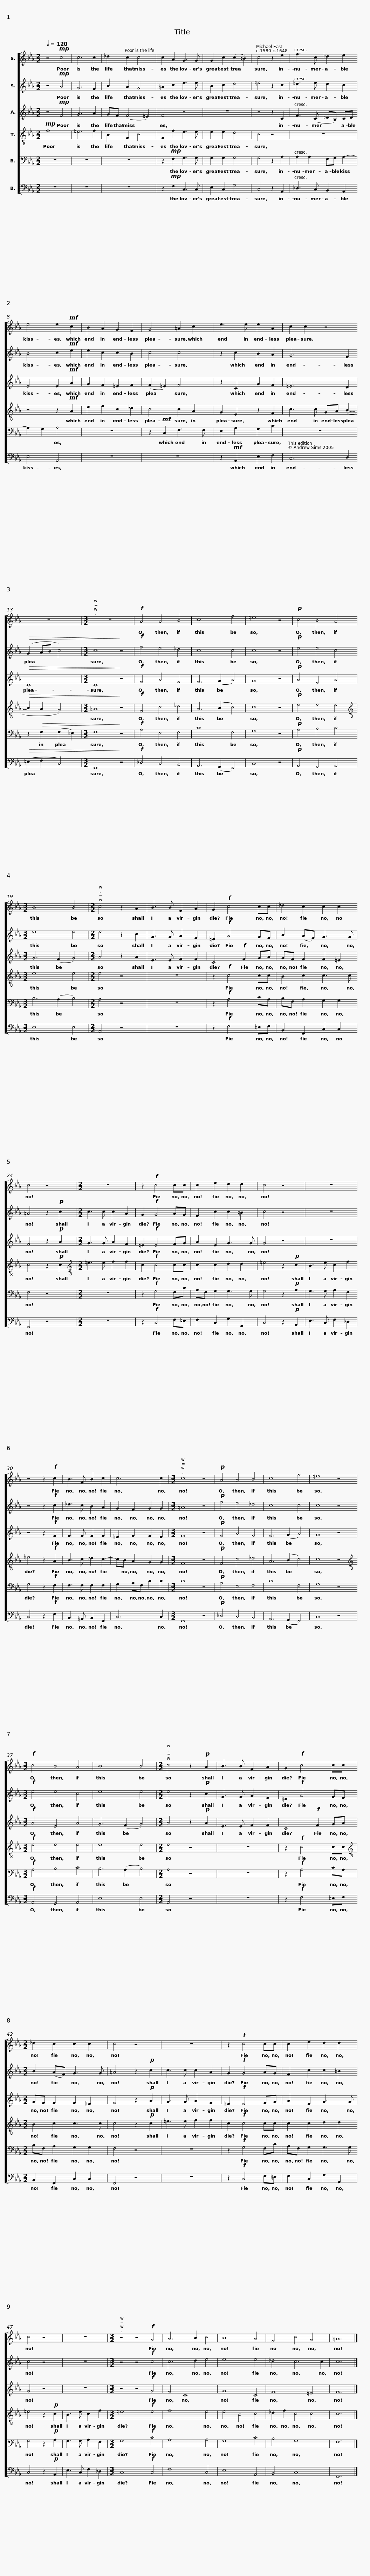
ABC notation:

X:1
%%score [ 1 2 3 4 5 6 ]
L:1/8
Q:1/4=120
M:2/2
I:linebreak $
K:Eb
V:1 treble
V:2 treble
V:3 treble
V:4 treble-8
V:5 bass
V:6 bass
V:1
 z4!mp! c4 | c6 c2 | _d2 c2 c4 | c2 A2 G3 G | G2 c2 (c2 =B2) | %5
 c4 z2 e2 |$ f3 c _d2 e2 | e4 e2!mf! c2 | B2 A2 G2 F2 | G4 =A2 c2 |$ %10
 e3 e e2 A2 |$ c2 c2 z4 | z8 |[M:3/2] z12 |!f! A4 A4 B4 | %15
 c8 f4 | =e8 z4 |$!p! c4 B4 A4 |$[M:3/2] B8 B4 |[M:2/2] c4 z2 A2 | %20
 B3 B F2 A2 | G2!f! c4 cc | _d2 c2 c2 c2 | c4 z4 |$[M:2/2] z8 | %25
 z2!f! c4 cc | c2 e2 d2 d2 | c4 z4 | z8 | z4 z2!f! c2 |$ %30
 B3 F B2 c2 | c6 c2 |[M:3/2] c8 z4 |!p! A4 A4 B4 | c8 f4 | %35
 =e8 z4 |$[M:3/2]!f! c4 B4 A4 | B8 B4 |[M:2/2] c4 z2!p! A2 | B3 B F2 A2 | %40
 G2!f! c4 cc |$[M:2/2] _d2 c2 c2 c2 | c4 z4 | z8 | z2!f! c4 cc | %45
 c2 e2 d2 d2 |$ c4 z4 | z8 |[M:3/2] z4 z4!f! G4 | A6 B2 c4 | %50
 B8 A4 | F4 c4 G4 | =A12 |] %53
V:2
 z4!mp! A4 | G6 F2 | B2 A2 G4 | =A2 c2 e3 e | B2 c2 d4 | %5
 =e4 z2 c2 |$ _d3 e d2 c2 | B4 c2!mf! e2 | e2 c2 c2 B2 | c4 c4 |$ %10
 z2 c2 B2 A2 |$ G6 F2 |!>(! (G2 AB c4) |[M:3/2] c8!>)! z4 |!f! f4 e4 _d4 | %15
 c8 c4 | c8 z4 |$!p! e4 e4 c4 |$[M:3/2] e8 e4 |[M:2/2] e4 z2 c2 | %20
 G3 G A2 F2 | =E2!f! A4 GF | B2 (AF) G3 G | =A4 z2!p! c2 |$[M:2/2] c3 c c2 A2 | %25
 G2!f! G4 AG | F2 c2 c2 =B2 | c4 z4 | z8 | z4 z2!f! c2 |$ %30
 _d3 c B2 A2 | G2 F2 G2 G2 |[M:3/2] =A8 z4 |!p! f4 e4 _d4 | c8 c4 | %35
 c8 z4 |$[M:3/2]!f! e4 e4 c4 | e8 e4 |[M:2/2] e4 z2!p! c2 | G3 G A2 F2 | %40
 =E2!f! A4 GF |$[M:2/2] B2 (AF) G3 G | =A4 z2!p! c2 | c3 c c2 A2 | G2!f! G4 AG | %45
 F2 c2 c2 =B2 |$ c4 z4 | z8 |[M:3/2] z4 z4!f! c4 | c6 d2 e4 | %50
 e8 e4 | _d4 c6 c2 | c12 |] %53
V:3
 z4!mp! F4 | G6 A2 | GF (F4 =E2) | F4 z4 | z8 | %5
 z4 z2 C2 |$ F3 (C _DB,) CD | E4 E2!mf! A2 | G2 F2 =E2 F2 | (F2 =E2) F4 |$ %10
 z2 C2 G2 F2 |$ =E6 D2 |!>(! C8 |[M:3/2] C8!>)! z4 |!f! F4 A4 F4 | %15
 F6 (G2 A4) | G8 z4 |$!p! A4 E4 A4 |$[M:3/2] G6 (F2 G4) |[M:2/2] A4 z2 A2 | %20
 E3 E F2 F2 | C4!f! F2 GA | GF F2 F2 =E2 | F4 z2!p! A2 |$[M:2/2] G3 G A2 F2 | %25
 =E2!f! E4 FG | A2 E2 G3 G | G4 z4 | z8 | z4 z2!f! F2 |$ %30
 F3 F F2 F2 | =E2 F2 F2 E2 |[M:3/2] F8 z4 |!p! F4 A4 F4 | F6 (G2 A4) | %35
 G8 z4 |$[M:3/2]!f! A4 E4 A4 | G6 (F2 G4) |[M:2/2] A4 z2!p! A2 | E3 E F2 F2 | %40
 C4!f! F2 GA |$[M:2/2] GF F2 F2 =E2 | F4 z2!p! A2 | G3 G A2 F2 | =E2!f! E4 FG | %45
 A2 E2 G3 G |$ G4 z4 | z8 |[M:3/2] z4 z4!f! G4 | F4 C8 | %50
 G8 C4 | F8 =E4 | F12 |] %53
V:4
!mp! f8 | =e6 f2 | B2 F2 c4 | F2 f2 e3 e | e2 e2 d4 | %5
 c4 z4 |$ z8 | z4 z2!mf! A2 | e2 f2 c2 _d2 | c4 c2 A2 |$ %10
 G2 E2 z2 F2 |$ c3 c GA (B2- |!>(! B2 A2 G4) |[M:3/2] =A8!>)! z4 |!f! F4 c4 _d4 | %15
 A6 (B2 c4) | c8 z4 |$!p! e4 e4 e4 |$[M:3/2][K:treble-8] e8 e4 |[M:2/2] e4 z4 | %20
 z8 | z2!f! c4 cc | B2 c2 c3 c | c4 z2!p! c2 |$[M:2/2][K:treble-8] =e3 e f2 f2 | %25
 c2!f! c4 cc | c2 c2 d2 d2 | =e4 z2!p! c2 | B3 e c2 f2 | =e4 z2!f! A2 |$ %30
 B3 c _d2 c2- | cB A2 G2 G2 |[M:3/2] F8 z4 |!p! F4 c4 _d4 | A6 (B2 c4) | %35
 c8 z4 |$[M:3/2][K:treble-8]!f! e4 e4 e4 | e8 e4 |[M:2/2] e4 z4 | z8 | %40
 z2!f! c4 cc |$[M:2/2][K:treble-8] B2 c2 c3 c | c4 z2!p! c2 | =e3 e f2 f2 | c2!f! c4 cc | %45
 c2 c2 d2 d2 |$ =e4 z2!p! c2 | B3 e c2 f2 |[M:3/2] =e8!f! e4 | f8 e4 | %50
 e4 B4 c4 | _d2 f2 c4 c4 | c12 |] %53
V:5
 z8 | z8 | z8 | z2!mp! F,2 G,3 G, | G,2 G,2 G,4 | %5
 G,4 z2 A,2 |$ A,2 A,2 F,G, A,2- | A,2 G,2 A,4 | z8 | z2!mf! C,2 F,3 F, |$ %10
 E,2 A,2 G,2 C2 |$ z8 | z2!>(! F,2 (F,2 =E,2) |[M:3/2] F,8!>)! z4 |!f! A,4 E,4 F,4 | %15
 C8 F,4 | G,8 z4 |$!p! A,4 B,4 C4 |$[M:3/2] B,6 (A,2 B,4) |[M:2/2] A,4 z4 | %20
 z8 | z2!f! A,4 CA, | B,F, A,2 G,2 G,2 | F,4 z4 |$[M:2/2] z8 | %25
 z2!f! G,4 F,C | A,F, G,2 G,3 G, | G,4 z2!p! A,2 | G,3 G, A,2 F,2 | G,4 z2!f! F,2 |$ %30
 F,3 F, F,2 F,2 | G,2 A,F, C2 C2 |[M:3/2] C8 z4 |!p! A,4 E,4 F,4 | C8 F,4 | %35
 G,8 z4 |$[M:3/2]!f! A,4 B,4 C4 | B,6 (A,2 B,4) |[M:2/2] A,4 z4 | z8 | %40
 z2!f! A,4 CA, |$[M:2/2] B,F, A,2 G,2 G,2 | F,4 z4 | z8 | z2!f! G,4 F,C | %45
 A,F, G,2 G,3 G, |$ G,4 z2!p! A,2 | G,3 G, A,2 F,2 |[M:3/2] G,8!f! C4 | A,8 A,4 | %50
 G,8 C4 | B,4 G,8 | F,12 |] %53
V:6
 z8 | z8 | z8 | z2!mp! F,2 C,3 C, | E,2 C,2 G,4 | %5
 C,4 z2 A,,2 |$ _D,3 C, B,,2 A,,2 | E,4 A,,4 | z8 | z8 |$ %10
 z2!mf! A,,2 E,2 F,2 |$ C,6 D,2 |!>(! (=E,2 F,2 C,4) |[M:3/2] F,,8!>)! z4 |!f! _D,4 C,4 B,,4 | %15
 A,,6 (G,,2 F,,4) | C,8 z4 |$!p! A,,4 G,,4 A,,4 |$[M:3/2] E,8 E,4 |[M:2/2] A,,4 z4 | %20
 z8 | z2!f! F,4 =E,F, | B,,2 F,,2 C,2 C,2 | F,,4 z4 |$[M:2/2] z8 | %25
 z2!f! C,4 F,=E, | F,2 C,2 G,2 G,,2 | C,4 z2!p! A,,2 | E,3 C, F,2 _D,2 | C,4 z2!f! F,2 |$ %30
 B,,3 =A,, B,,2 F,,2 | C,6 C,2 |[M:3/2] F,,8 z4 |!p! _D,4 C,4 B,,4 | A,,6 (G,,2 F,,4) | %35
 C,8 z4 |$[M:3/2]!f! A,,4 G,,4 A,,4 | E,8 E,4 |[M:2/2] A,,4 z4 | z8 | %40
 z2!f! F,4 =E,F, |$[M:2/2] B,,2 F,,2 C,2 C,2 | F,,4 z4 | z8 | z2!f! C,4 F,=E, | %45
 F,2 C,2 G,2 G,,2 |$ C,4 z2!p! A,,2 | E,3 C, F,2 _D,2 |[M:3/2] C,8!f! C,4 | F,8 C,4 | %50
 E,8 A,,4 | B,,4 C,8 | F,,12 |] %53
